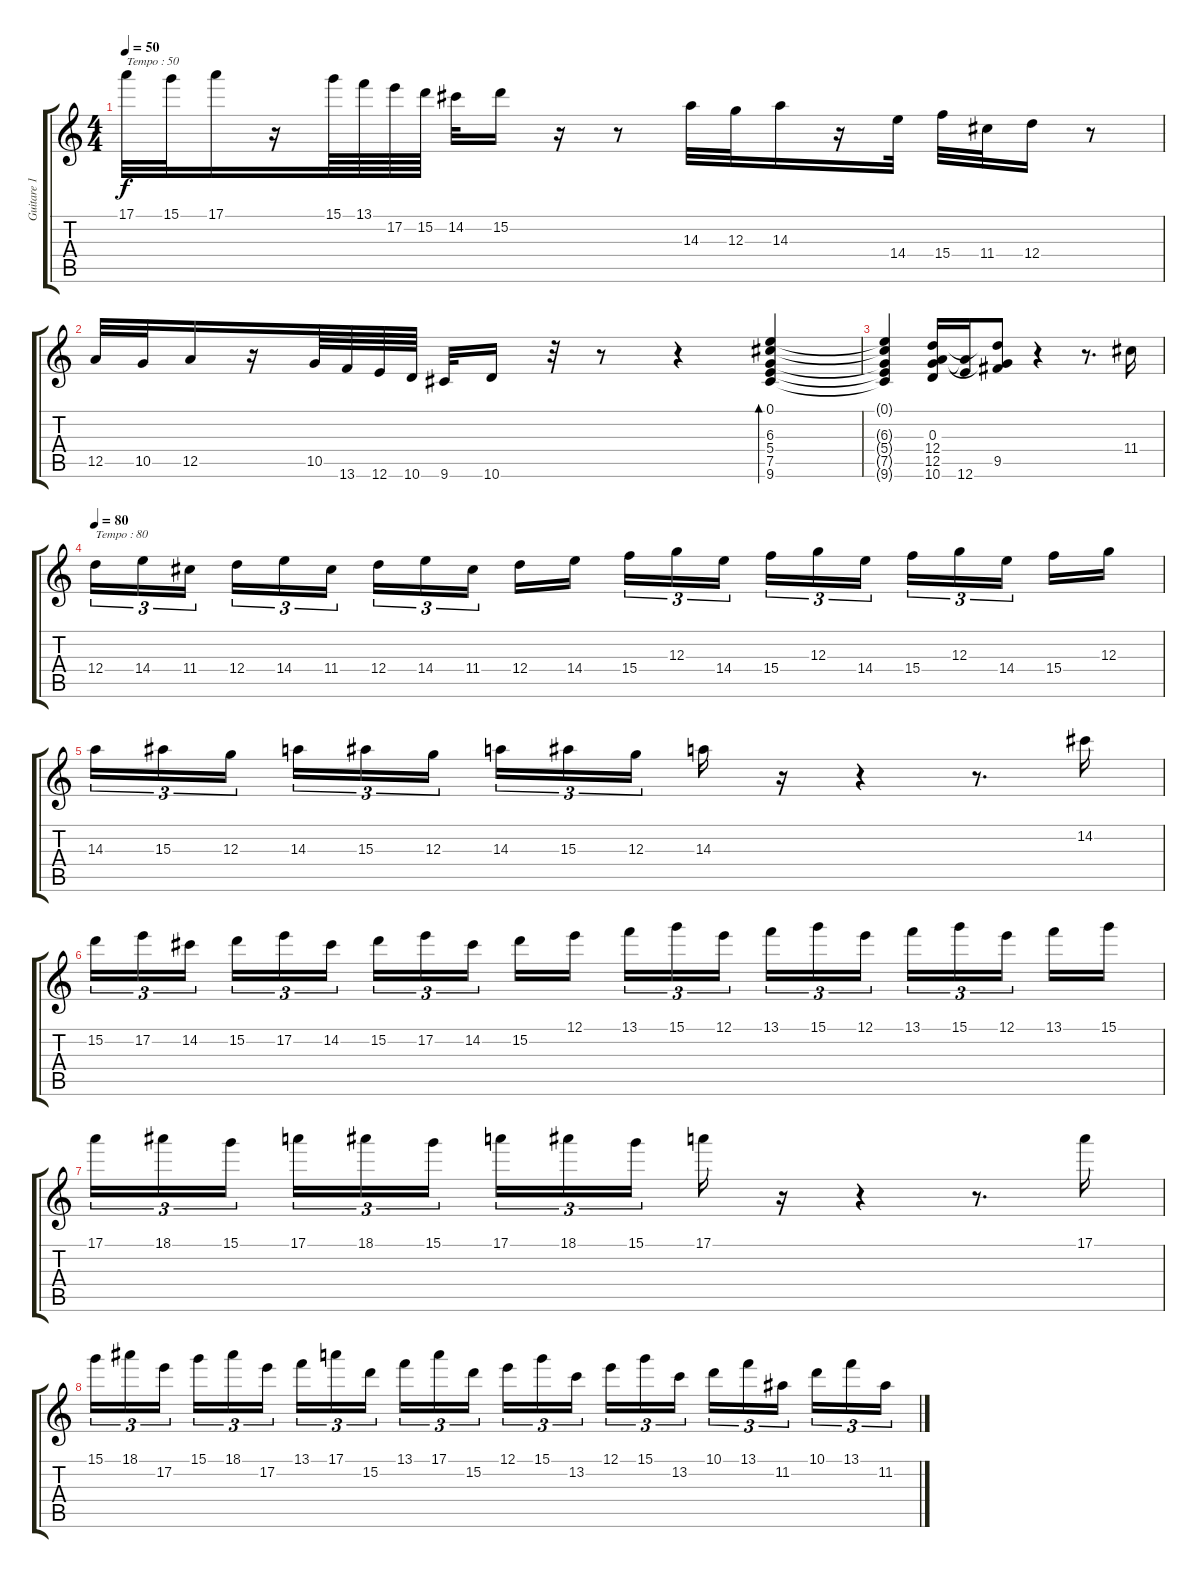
\track ("Guitare 1" "Guitare 1") {instrument distortionguitar}
\staff {score tabs}
\tuning (E4 B3 G3 D3 A2 E2) {hide}
\ts (4 4)
\tempo 50
\clef g2
\ks c
17.1.32{txt "Tempo : 50" dy f instrument distortionguitar} 15.1.32 17.1.16 r.16 15.1.64 13.1.64 17.2.64 15.2.64 14.2.32 15.2.16 r.16 r.8 14.3.32 12.3.32 14.3.16 r.16 14.4.32 15.4.32 11.4.32 12.4.16 r.8 |
12.5.32 10.5.32 12.5.16 r.16 10.5.64 13.6.64 12.6.64 10.6.64 9.6.32 10.6.16 r.32 r.8 r.4 (0.1 6.3 5.4 7.5 9.6).4{bd 480} |
(0.1{t} 6.3{t} 5.4{t} 7.5{t} 9.6{t}).4 (0.3 12.4 12.5 10.6).16 (12.5{t} 12.6).16 (0.3{t} 12.4{t} 9.5).8 r.4 r.8{d} 11.4.16 |
\tempo 80
12.4.16{tu (3 2) txt "Tempo : 80"} 14.4.16{tu (3 2)} 11.4.16{tu (3 2)} 12.4.16{tu (3 2)} 14.4.16{tu (3 2)} 11.4.16{tu (3 2)} 12.4.16{tu (3 2)} 14.4.16{tu (3 2)} 11.4.16{tu (3 2)} 12.4.16 14.4.16 15.4.16{tu (3 2)} 12.3.16{tu (3 2)} 14.4.16{tu (3 2)} 15.4.16{tu (3 2)} 12.3.16{tu (3 2)} 14.4.16{tu (3 2)} 15.4.16{tu (3 2)} 12.3.16{tu (3 2)} 14.4.16{tu (3 2)} 15.4.16 12.3.16 |
14.3.16{tu (3 2)} 15.3.16{tu (3 2)} 12.3.16{tu (3 2)} 14.3.16{tu (3 2)} 15.3.16{tu (3 2)} 12.3.16{tu (3 2)} 14.3.16{tu (3 2)} 15.3.16{tu (3 2)} 12.3.16{tu (3 2)} 14.3.16 r.16 r.4 r.8{d} 14.2.16 |
15.2.16{tu (3 2)} 17.2.16{tu (3 2)} 14.2.16{tu (3 2)} 15.2.16{tu (3 2)} 17.2.16{tu (3 2)} 14.2.16{tu (3 2)} 15.2.16{tu (3 2)} 17.2.16{tu (3 2)} 14.2.16{tu (3 2)} 15.2.16 12.1.16 13.1.16{tu (3 2)} 15.1.16{tu (3 2)} 12.1.16{tu (3 2)} 13.1.16{tu (3 2)} 15.1.16{tu (3 2)} 12.1.16{tu (3 2)} 13.1.16{tu (3 2)} 15.1.16{tu (3 2)} 12.1.16{tu (3 2)} 13.1.16 15.1.16 |
17.1.16{tu (3 2)} 18.1.16{tu (3 2)} 15.1.16{tu (3 2)} 17.1.16{tu (3 2)} 18.1.16{tu (3 2)} 15.1.16{tu (3 2)} 17.1.16{tu (3 2)} 18.1.16{tu (3 2)} 15.1.16{tu (3 2)} 17.1.16 r.16 r.4 r.8{d} 17.1.16 |
15.1.16{tu (3 2)} 18.1.16{tu (3 2)} 17.2.16{tu (3 2)} 15.1.16{tu (3 2)} 18.1.16{tu (3 2)} 17.2.16{tu (3 2)} 13.1.16{tu (3 2)} 17.1.16{tu (3 2)} 15.2.16{tu (3 2)} 13.1.16{tu (3 2)} 17.1.16{tu (3 2)} 15.2.16{tu (3 2)} 12.1.16{tu (3 2)} 15.1.16{tu (3 2)} 13.2.16{tu (3 2)} 12.1.16{tu (3 2)} 15.1.16{tu (3 2)} 13.2.16{tu (3 2)} 10.1.16{tu (3 2)} 13.1.16{tu (3 2)} 11.2.16{tu (3 2)} 10.1.16{tu (3 2)} 13.1.16{tu (3 2)} 11.2.16{tu (3 2)}
